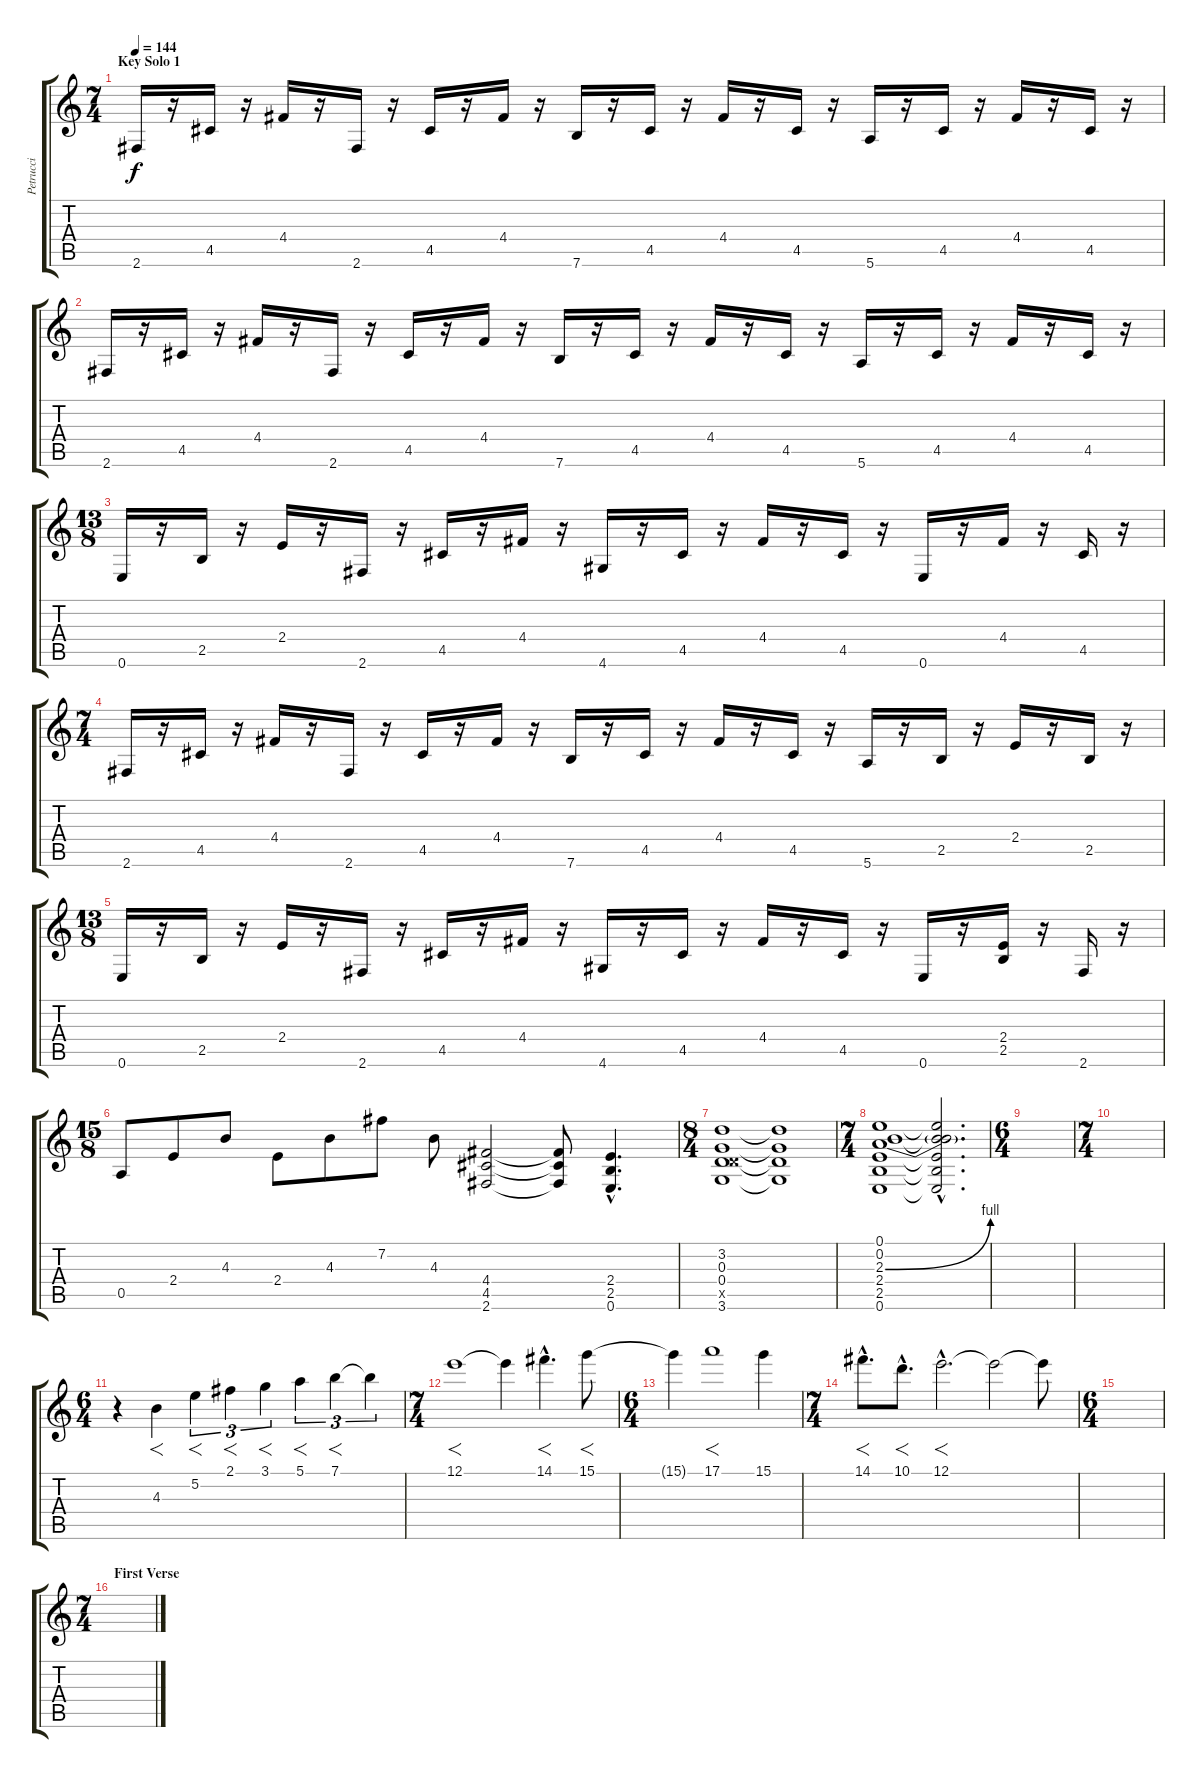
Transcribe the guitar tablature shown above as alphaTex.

\track ("Petrucci" "Petrucci") {instrument distortionguitar}
\staff {score tabs}
\tuning (E4 B3 G3 D3 A2 E2) {hide}
\ts (7 4)
\section ("" "Key Solo 1")
\tempo 144
\clef g2
\ks c
2.6.16{dy f} r.16 4.5.16 r.16 4.4.16 r.16 2.6.16 r.16 4.5.16 r.16 4.4.16 r.16 7.6.16 r.16 4.5.16 r.16 4.4.16 r.16 4.5.16 r.16 5.6.16 r.16 4.5.16 r.16 4.4.16 r.16 4.5.16 r.16 |
2.6.16 r.16 4.5.16 r.16 4.4.16 r.16 2.6.16 r.16 4.5.16 r.16 4.4.16 r.16 7.6.16 r.16 4.5.16 r.16 4.4.16 r.16 4.5.16 r.16 5.6.16 r.16 4.5.16 r.16 4.4.16 r.16 4.5.16 r.16 |
\ts (13 8)
0.6.16 r.16 2.5.16 r.16 2.4.16 r.16 2.6.16 r.16 4.5.16 r.16 4.4.16 r.16 4.6.16 r.16 4.5.16 r.16 4.4.16 r.16 4.5.16 r.16 0.6.16 r.16 4.4.16 r.16 4.5.16 r.16 |
\ts (7 4)
2.6.16 r.16 4.5.16 r.16 4.4.16 r.16 2.6.16 r.16 4.5.16 r.16 4.4.16 r.16 7.6.16 r.16 4.5.16 r.16 4.4.16 r.16 4.5.16 r.16 5.6.16 r.16 2.5.16 r.16 2.4.16 r.16 2.5.16 r.16 |
\ts (13 8)
0.6.16 r.16 2.5.16 r.16 2.4.16 r.16 2.6.16 r.16 4.5.16 r.16 4.4.16 r.16 4.6.16 r.16 4.5.16 r.16 4.4.16 r.16 4.5.16 r.16 0.6.16 r.16 (2.4 2.5).16 r.16 2.6.16 r.16 |
\ts (15 8)
0.5.8 2.4.8 4.3.8 2.4.8 4.3.8 7.2.8 4.3.8 (4.4 4.5 2.6).2 (4.4{t} 4.5{t} 2.6{t}).8 (2.4{hac} 2.5{hac} 0.6{hac}).4{d} |
\ts (8 4)
(3.2 0.3 0.4 5.5{x} 3.6).1 (3.2{t} 0.3{t} 0.4{t} 3.6{t}).1 |
\ts (7 4)
(0.1 0.2 2.3{be (bend 0 0 60 4)} 2.4 2.5 0.6).1 (0.1{hac t} 0.2{hac t} 2.3{hac t} 2.4{hac t} 2.5{hac t} 0.6{hac t}).2{d} |
\ts (6 4)
|
\ts (7 4)
|
\ts (6 4)
r.4 4.3.4{f} 5.2.4{f tu (3 2)} 2.1.4{f tu (3 2)} 3.1.4{f tu (3 2)} 5.1.4{f tu (3 2)} 7.1.4{f tu (3 2)} 7.1{t}.4{tu (3 2)} |
\ts (7 4)
12.1.1{f} 12.1{t}.4 14.1{hac}.4{f d} 15.1.8{f} |
\ts (6 4)
15.1{t}.4 17.1.1{f} 15.1.4 |
\ts (7 4)
14.1{hac}.8{f d} 10.1{hac}.8{f d} 12.1{hac}.2{f d} 12.1{t}.2 12.1{t}.8 |
\ts (6 4)
|
\ts (7 4)
\section ("" "First Verse")
